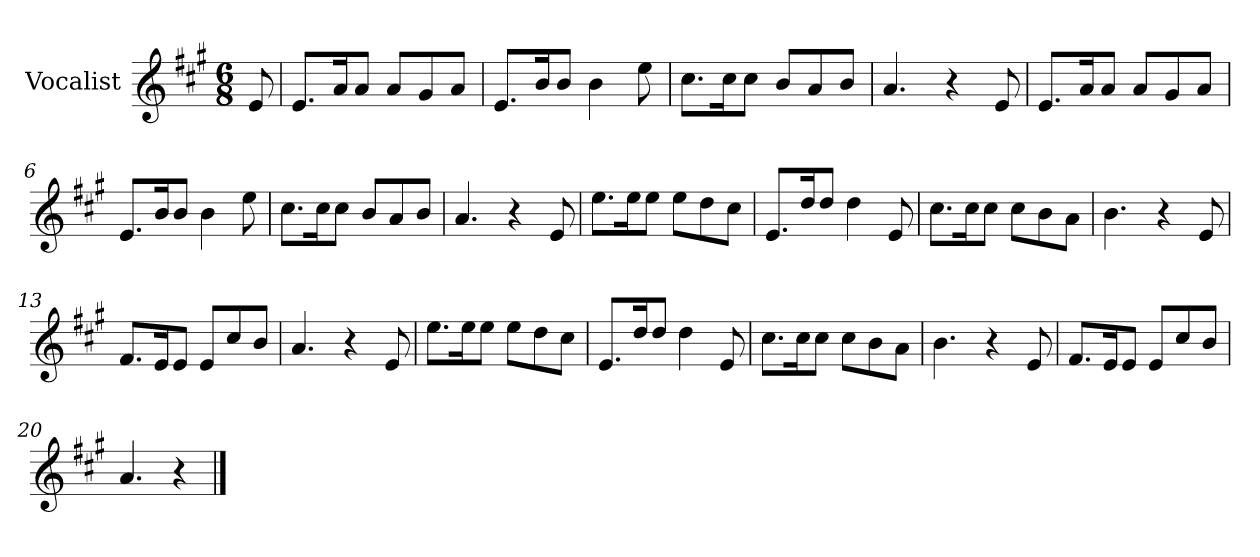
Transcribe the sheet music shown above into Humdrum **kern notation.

**kern
*part1
*staff1
*I"Vocalist
*k[f#c#g#]
*A:
*M6/8
=
8e
=1
8.eL
16aK
8aJ
8aL
8g#
8aJ
=2
8.eL
16bK
8bJ
4b
8ee
=3
8.cc#L
16cc#K
8cc#J
8bL
8a
8bJ
=4
4.a
4r
8e
=5
8.eL
16aK
8aJ
8aL
8g#
8aJ
=6
8.eL
16bK
8bJ
4b
8ee
=7
8.cc#L
16cc#K
8cc#J
8bL
8a
8bJ
=8
4.a
4r
8e
=9
8.eeL
16eeK
8eeJ
8eeL
8dd
8cc#J
=10
8.eL
16ddK
8ddJ
4dd
8e
=11
8.cc#L
16cc#K
8cc#J
8cc#L
8b
8aJ
=12
4.b
4r
8e
=13
8.f#L
16eK
8eJ
8eL
8cc#
8bJ
=14
4.a
4r
8e
=15
8.eeL
16eeK
8eeJ
8eeL
8dd
8cc#J
=16
8.eL
16ddK
8ddJ
4dd
8e
=17
8.cc#L
16cc#K
8cc#J
8cc#L
8b
8aJ
=18
4.b
4r
8e
=19
8.f#L
16eK
8eJ
8eL
8cc#
8bJ
=20
4.a
4r
==
*-
